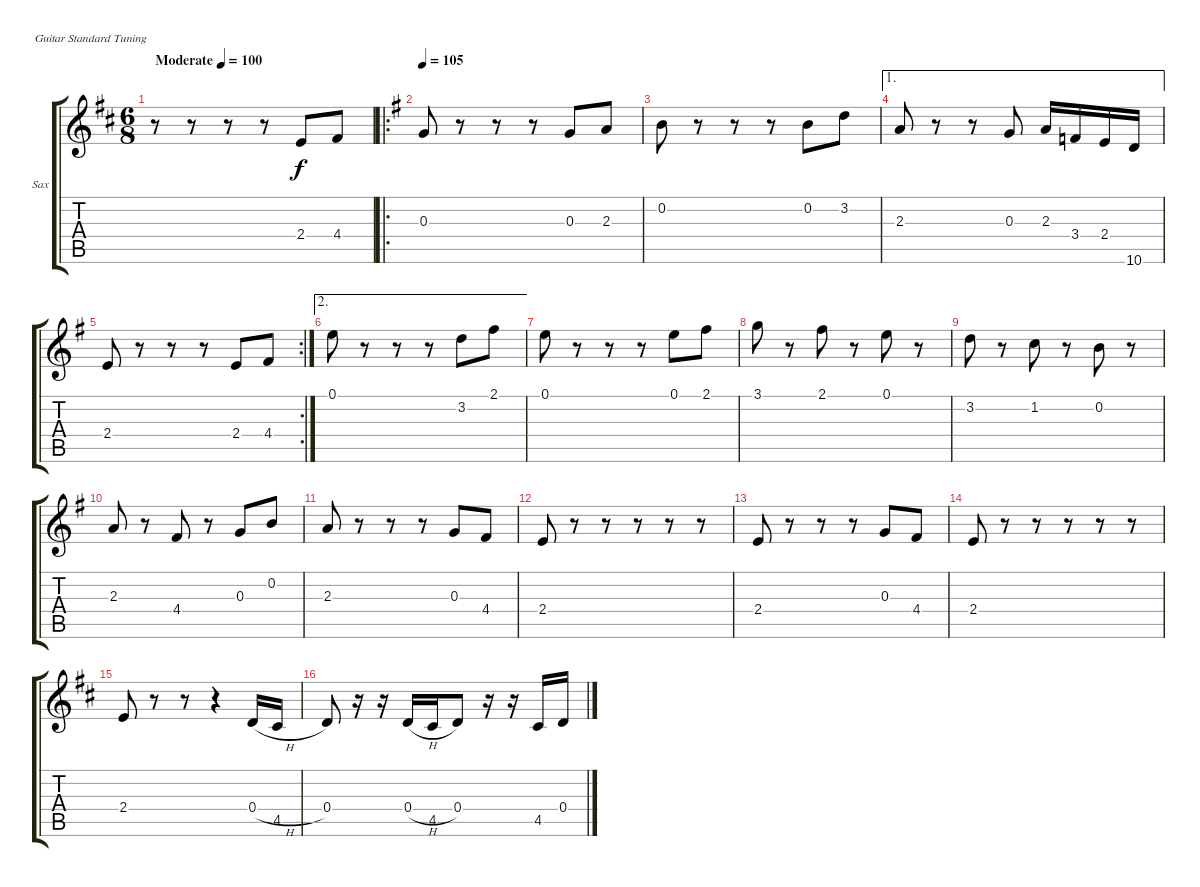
\bracketExtendMode groupsimilarinstruments
\firstSystemTrackNameOrientation horizontal
\otherSystemsTrackNameOrientation horizontal
\track ("Saxophone" "Sax") {instrument acousticguitarnylon}
\staff {score tabs}
\tuning (E4 B3 G3 D3 A2 E2)
\ts (6 8)
\beaming (8 2 2 2 2)
\tempo (100 "Moderate")
\clef g2
\ks bminor
r.8{dy f instrument acousticguitarnylon} r.8 r.8 r.8 2.4.8 4.4.8 |
\ro
\tempo 105
\ks eminor
0.3.8 r.8 r.8 r.8 0.3.8 2.3.8 |
0.2.8 r.8 r.8 r.8 0.2.8 3.2.8 |
\ae 1
2.3.8 r.8 r.8 0.3.8 2.3.16 3.4.16 2.4.16 10.6.16 |
\rc 2
2.4.8 r.8 r.8 r.8 2.4.8 4.4.8 |
\ae 2
0.1.8 r.8 r.8 r.8 3.2.8 2.1.8 |
0.1.8 r.8 r.8 r.8 0.1.8 2.1.8 |
3.1.8 r.8 2.1.8 r.8 0.1.8 r.8 |
3.2.8 r.8 1.2.8 r.8 0.2.8 r.8 |
2.3.8 r.8 4.4.8 r.8 0.3.8 0.2.8 |
2.3.8 r.8 r.8 r.8 0.3.8 4.4.8 |
2.4.8 r.8 r.8 r.8 r.8 r.8 |
2.4.8 r.8 r.8 r.8 0.3.8 4.4.8 |
2.4.8 r.8 r.8 r.8 r.8 r.8 |
\ks bminor
2.4.8 r.8 r.8 r.4 0.4{h}.16 4.5.16 |
0.4.8 r.16 r.16 0.4{h}.16 4.5.16 0.4.8 r.16 r.16 4.5.16 0.4.16
